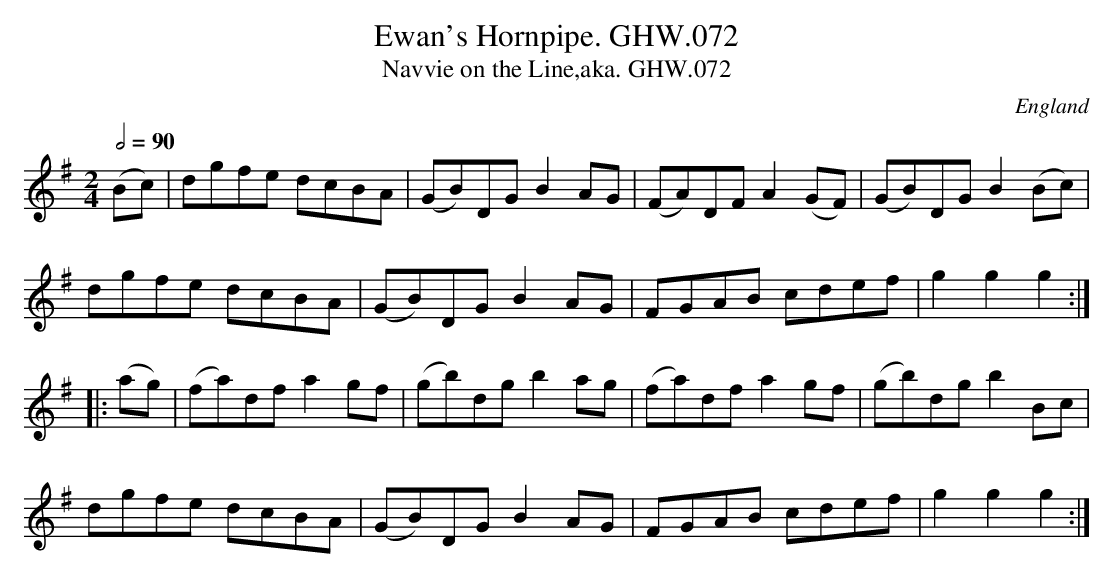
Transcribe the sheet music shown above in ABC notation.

X:1
T:Ewan's Hornpipe. GHW.072
T:Navvie on the Line,aka. GHW.072
L:1/8
M:2/4
O:England
Q:1/2=90
K:G
(Bc)|dgfe dcBA|(GB)DG B2 AG|(FA)DF A2 (GF)|(GB)DG B2 (Bc)|!
dgfe dcBA|(GB)DG B2 AG|FGAB cdef|g2g2g2:|!
|:(ag)|(fa)df a2 gf|(gb)dg b2 ag|(fa)df a2 gf|(gb)dg b2 Bc|!
dgfe dcBA|(GB)DG B2 AG|FGAB cdef|g2g2g2:|
